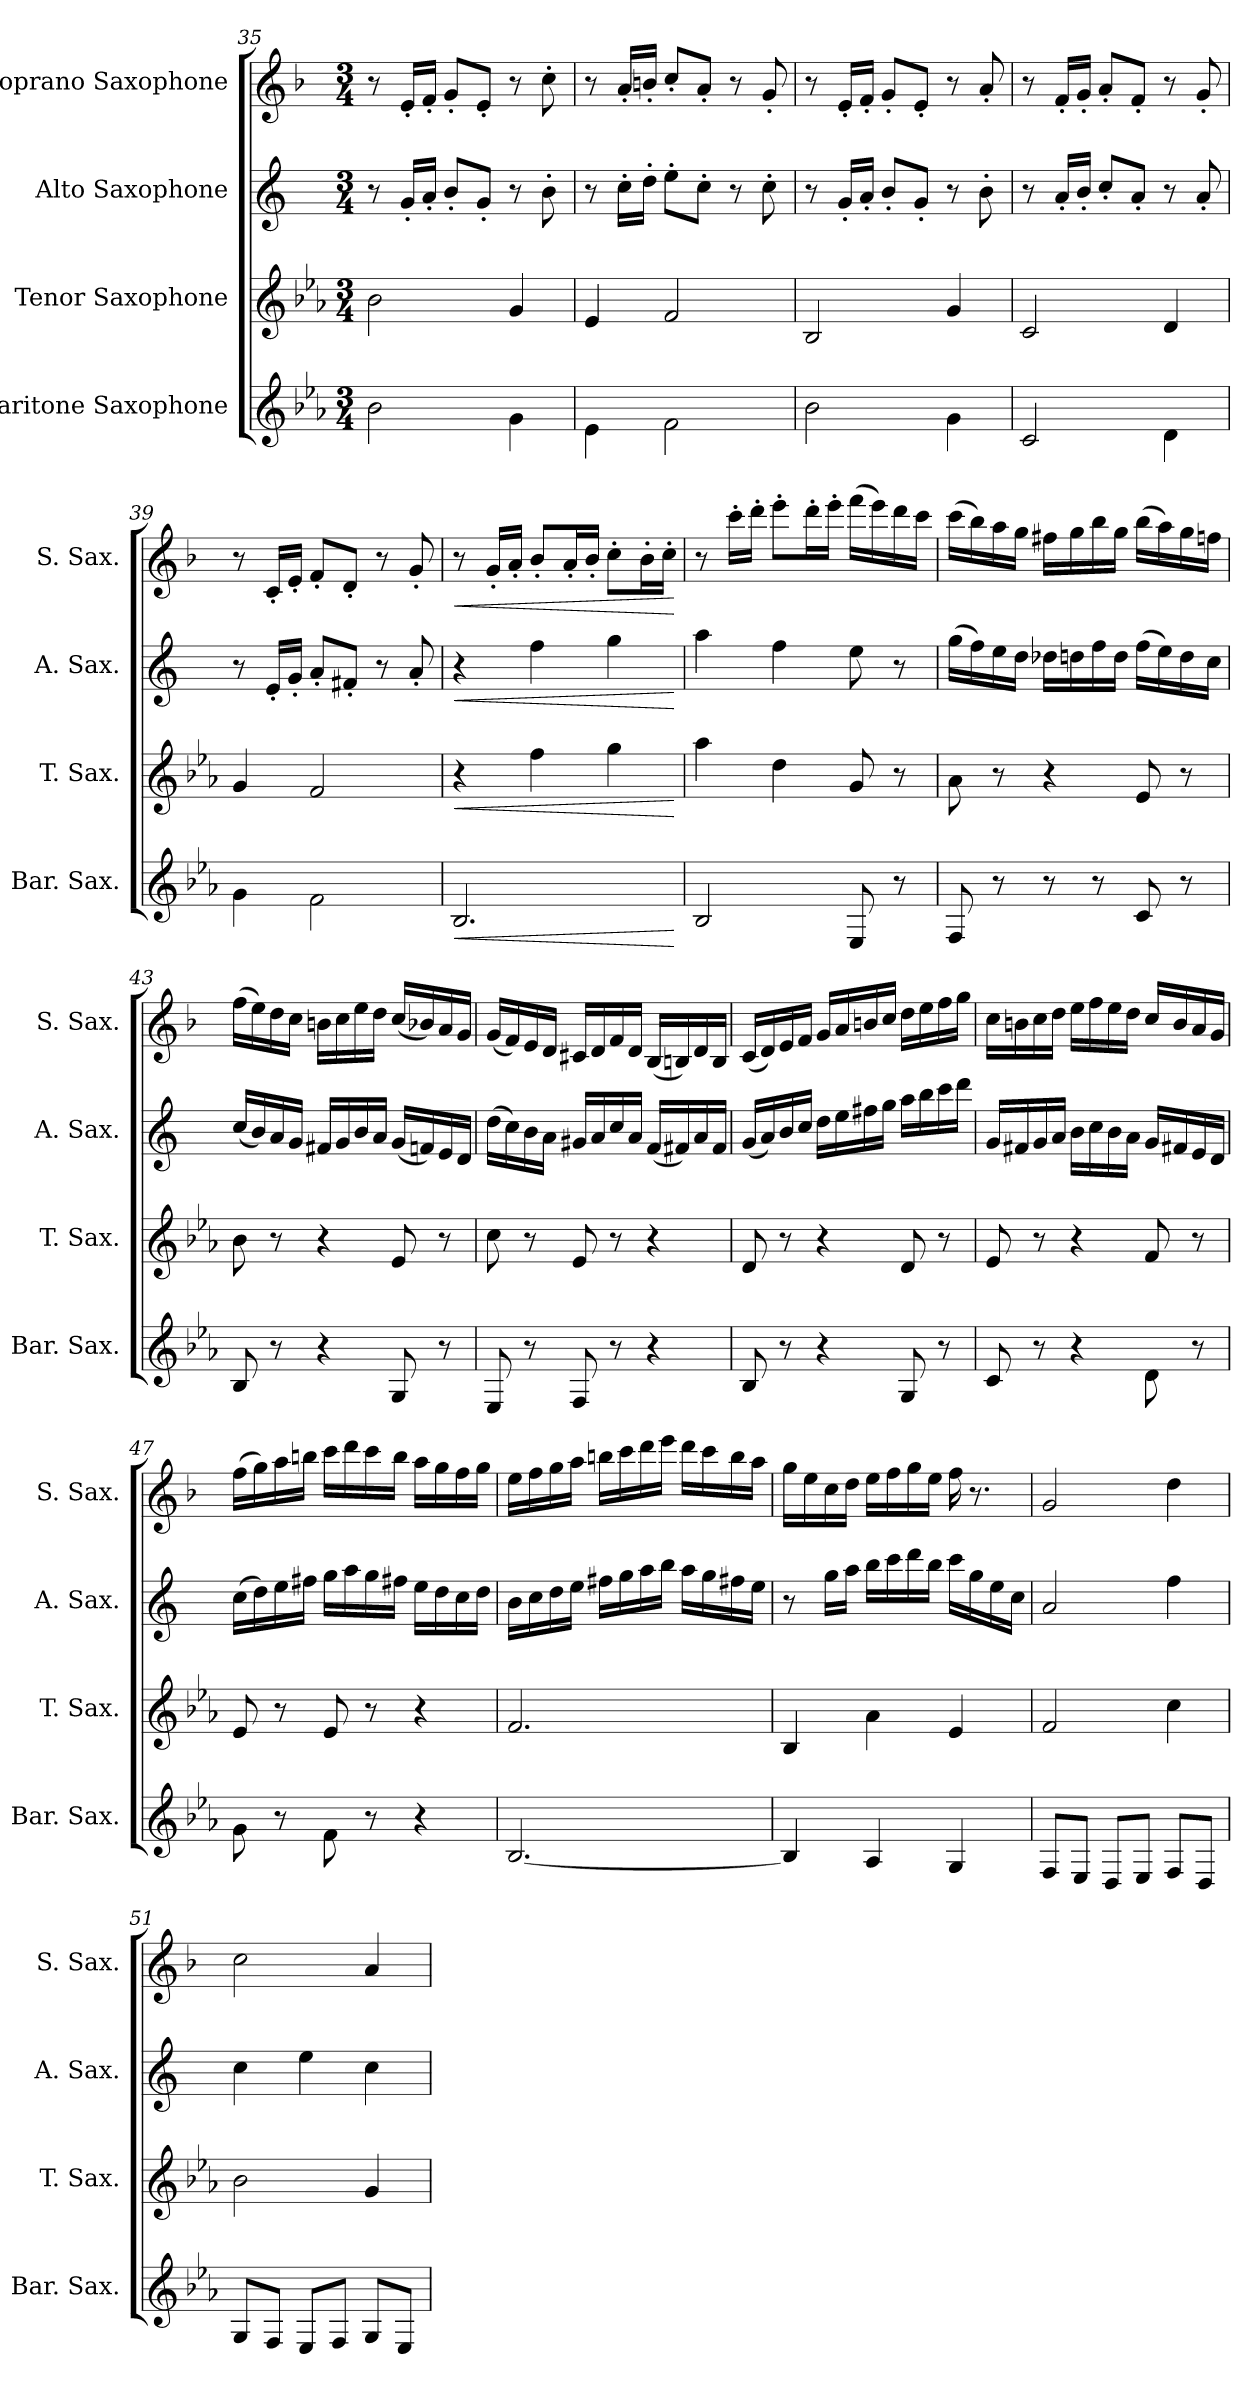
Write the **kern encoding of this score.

**kern	**dynam	**kern	**dynam	**kern	**dynam	**kern	**dynam
*part4	*part4	*part3	*part3	*part2	*part2	*part1	*part1
*staff4	*staff4	*staff3	*staff3	*staff2	*staff2	*staff1	*staff1
*I"Baritone Saxophone	*	*I"Tenor Saxophone	*	*I"Alto Saxophone	*	*I"Soprano Saxophone	*
*I'Bar. Sax.	*	*I'T. Sax.	*	*I'A. Sax.	*	*I'S. Sax.	*
*clefG2	*	*clefG2	*	*clefG2	*	*clefG2	*
*ITrd12c21	*	*ITrd8c14	*	*ITrd5c9	*	*ITrd1c2	*
*k[b-e-a-]	*	*k[b-e-a-]	*	*k[b-e-a-]	*	*k[b-e-a-]	*
*M3/4	*	*M3/4	*	*M3/4	*	*M3/4	*
=35	=35	=35	=35	=35	=35	=35	=35
2B-\	.	2B-\	.	8r	.	8r	.
.	.	.	.	16B-'/LL	.	16d'/LL	.
.	.	.	.	16c'/JJ	.	16e-'/JJ	.
.	.	.	.	8d'/L	.	8f'/L	.
.	.	.	.	8B-'/J	.	8d'/J	.
4G\	.	4G/	.	8r	.	8r	.
.	.	.	.	8d'\	.	8b-'\	.
=36	=36	=36	=36	=36	=36	=36	=36
4E-\	.	4E-/	.	8r	.	8r	.
.	.	.	.	16e-'\LL	.	16g'/LL	.
.	.	.	.	16f'\JJ	.	16an'/JJ	.
2F\	.	2F/	.	8g'\L	.	8b-'/L	.
.	.	.	.	8e-'\J	.	8g'/J	.
.	.	.	.	8r	.	8r	.
.	.	.	.	8e-'\	.	8f'/	.
=37	=37	=37	=37	=37	=37	=37	=37
2B-\	.	2BB-/	.	8r	.	8r	.
.	.	.	.	16B-'/LL	.	16d'/LL	.
.	.	.	.	16c'/JJ	.	16e-'/JJ	.
.	.	.	.	8d'/L	.	8f'/L	.
.	.	.	.	8B-'/J	.	8d'/J	.
4G\	.	4G/	.	8r	.	8r	.
.	.	.	.	8d'\	.	8g'/	.
!!LO:LB:g=z
=38	=38	=38	=38	=38	=38	=38	=38
2C/	.	2C/	.	8r	.	8r	.
.	.	.	.	16c'/LL	.	16e-'/LL	.
.	.	.	.	16d'/JJ	.	16f'/JJ	.
.	.	.	.	8e-'/L	.	8g'/L	.
.	.	.	.	8c'/J	.	8e-'/J	.
4D\	.	4D/	.	8r	.	8r	.
.	.	.	.	8c'/	.	8f'/	.
=39	=39	=39	=39	=39	=39	=39	=39
4G\	.	4G/	.	8r	.	8r	.
.	.	.	.	16G'/LL	.	16B-'/LL	.
.	.	.	.	16B-'/JJ	.	16d'/JJ	.
2F\	.	2F/	.	8c'/L	.	8e-'/L	.
.	.	.	.	8An'/J	.	8c'/J	.
.	.	.	.	8r	.	8r	.
.	.	.	.	8c'/	.	8f'/	.
=40	=40	=40	=40	=40	=40	=40	=40
!	!LO:HP:b	!	!LO:HP:b	!	!LO:HP:b	!	!LO:HP:b
2.BB-/	<	4r	<	4r	<	8r	<
.	.	.	.	.	.	16f'/LL	.
.	.	.	.	.	.	16g'/JJ	.
.	.	4f\	.	4a-\	.	8a-'/L	.
.	.	.	.	.	.	16g'/L	.
.	.	.	.	.	.	16a-'/JJ	.
.	.	4g\	.	4b-\	.	8b-'\L	.
.	.	.	.	.	.	16a-'\L	.
.	.	.	.	.	.	16b-'\JJ	.
.	[	.	[	.	[	.	[
=41	=41	=41	=41	=41	=41	=41	=41
2BB-/	.	4a-\	.	4cc\	.	8r	.
.	.	.	.	.	.	16bb-'\LL	.
.	.	.	.	.	.	16ccc'\JJ	.
.	.	4d\	.	4a-\	.	8ddd'\L	.
.	.	.	.	.	.	16ccc'\L	.
.	.	.	.	.	.	16ddd'\JJ	.
8EE-/	.	8G/	.	8g\	.	(16eee-\LL	.
.	.	.	.	.	.	16ddd\)	.
8r	.	8r	.	8r	.	16ccc\	.
.	.	.	.	.	.	16bb-\JJ	.
!!LO:LB:g=z
=42	=42	=42	=42	=42	=42	=42	=42
8FF/	.	8A-\	.	(16b-\LL	.	(16bb-\LL	.
.	.	.	.	16a-\)	.	16aa-\)	.
8r	.	8r	.	16g\	.	16gg\	.
.	.	.	.	16f\JJ	.	16ff\JJ	.
8r	.	4r	.	16f-X\LL	.	16een\LL	.
.	.	.	.	16fn\	.	16ff\	.
8r	.	.	.	16a-\	.	16aa-\	.
.	.	.	.	16f\JJ	.	16ff\JJ	.
8C/	.	8E-/	.	(16a-\LL	.	(16aa-\LL	.
.	.	.	.	16g\)	.	16gg\)	.
8r	.	8r	.	16f\	.	16ff\	.
.	.	.	.	16e-\JJ	.	16ee-X\JJ	.
=43	=43	=43	=43	=43	=43	=43	=43
8BB-/	.	8B-\	.	(16e-/LL	.	(16ee-\LL	.
.	.	.	.	16d/)	.	16dd\)	.
8r	.	8r	.	16c/	.	16cc\	.
.	.	.	.	16B-/JJ	.	16b-\JJ	.
4r	.	4r	.	16An/LL	.	16an\LL	.
.	.	.	.	16B-/	.	16b-\	.
.	.	.	.	16d/	.	16dd\	.
.	.	.	.	16c/JJ	.	16cc\JJ	.
8GG/	.	8E-/	.	(16B-/LL	.	(16b-/LL	.
.	.	.	.	16A-X/)	.	16a-X/)	.
8r	.	8r	.	16G/	.	16g/	.
.	.	.	.	16F/JJ	.	16f/JJ	.
=44	=44	=44	=44	=44	=44	=44	=44
8EE-/	.	8c\	.	(16f\LL	.	(16f/LL	.
.	.	.	.	16e-\)	.	16e-/)	.
8r	.	8r	.	16d\	.	16d/	.
.	.	.	.	16c\JJ	.	16c/JJ	.
8FF/	.	8E-/	.	16Bn/LL	.	16Bn/LL	.
.	.	.	.	16c/	.	16c/	.
8r	.	8r	.	16e-/	.	16e-/	.
.	.	.	.	16c/JJ	.	16c/JJ	.
4r	.	4r	.	(16A-/LL	.	(16A-/LL	.
.	.	.	.	16An/)	.	16An/)	.
.	.	.	.	16c/	.	16c/	.
.	.	.	.	16A/JJ	.	16A/JJ	.
!!LO:PB:g=z
=45	=45	=45	=45	=45	=45	=45	=45
8BB-/	.	8D/	.	(16B-/LL	.	(16B-/LL	.
.	.	.	.	16c/)	.	16c/)	.
8r	.	8r	.	16d/	.	16d/	.
.	.	.	.	16e-/JJ	.	16e-/JJ	.
4r	.	4r	.	16f\LL	.	16f/LL	.
.	.	.	.	16g\	.	16g/	.
.	.	.	.	16an\	.	16an/	.
.	.	.	.	16b-\JJ	.	16b-/JJ	.
8GG/	.	8D/	.	16cc\LL	.	16cc\LL	.
.	.	.	.	16dd\	.	16dd\	.
8r	.	8r	.	16ee-\	.	16ee-\	.
.	.	.	.	16ff\JJ	.	16ff\JJ	.
=46	=46	=46	=46	=46	=46	=46	=46
8C/	.	8E-/	.	16B-/LL	.	16b-\LL	.
.	.	.	.	16An/	.	16an\	.
8r	.	8r	.	16B-/	.	16b-\	.
.	.	.	.	16c/JJ	.	16cc\JJ	.
4r	.	4r	.	16d\LL	.	16dd\LL	.
.	.	.	.	16e-\	.	16ee-\	.
.	.	.	.	16d\	.	16dd\	.
.	.	.	.	16c\JJ	.	16cc\JJ	.
8D\	.	8F/	.	16B-/LL	.	16b-/LL	.
.	.	.	.	16An/	.	16a/	.
8r	.	8r	.	16G/	.	16g/	.
.	.	.	.	16F/JJ	.	16f/JJ	.
=47	=47	=47	=47	=47	=47	=47	=47
8G\	.	8E-/	.	(16e-\LL	.	(16ee-\LL	.
.	.	.	.	16f\)	.	16ff\)	.
8r	.	8r	.	16g\	.	16gg\	.
.	.	.	.	16an\JJ	.	16aan\JJ	.
8F\	.	8E-/	.	16b-\LL	.	16bb-\LL	.
.	.	.	.	16cc\	.	16ccc\	.
8r	.	8r	.	16b-\	.	16bb-\	.
.	.	.	.	16an\JJ	.	16aa\JJ	.
4r	.	4r	.	16g\LL	.	16gg\LL	.
.	.	.	.	16f\	.	16ff\	.
.	.	.	.	16e-\	.	16ee-\	.
.	.	.	.	16f\JJ	.	16ff\JJ	.
!!LO:LB:g=z
=48	=48	=48	=48	=48	=48	=48	=48
[2.BB-/	.	2.F/	.	16d\LL	.	16dd\LL	.
.	.	.	.	16e-\	.	16ee-\	.
.	.	.	.	16f\	.	16ff\	.
.	.	.	.	16g\JJ	.	16gg\JJ	.
.	.	.	.	16an\LL	.	16aan\LL	.
.	.	.	.	16b-\	.	16bb-\	.
.	.	.	.	16cc\	.	16ccc\	.
.	.	.	.	16dd\JJ	.	16ddd\JJ	.
.	.	.	.	16cc\LL	.	16ccc\LL	.
.	.	.	.	16b-\	.	16bb-\	.
.	.	.	.	16an\	.	16aa\	.
.	.	.	.	16g\JJ	.	16gg\JJ	.
=49	=49	=49	=49	=49	=49	=49	=49
4BB-/]	.	4BB-/	.	8r	.	16ff\LL	.
.	.	.	.	.	.	16dd\	.
.	.	.	.	16b-\LL	.	16b-\	.
.	.	.	.	16cc\JJ	.	16cc\JJ	.
4AA-/	.	4A-\	.	16dd\LL	.	16dd\LL	.
.	.	.	.	16ee-\	.	16ee-\	.
.	.	.	.	16ff\	.	16ff\	.
.	.	.	.	16dd\JJ	.	16dd\JJ	.
4GG/	.	4E-/	.	16ee-\LL	.	16ee-\	.
.	.	.	.	16b-\	.	8.r	.
.	.	.	.	16g\	.	.	.
.	.	.	.	16e-\JJ	.	.	.
=50	=50	=50	=50	=50	=50	=50	=50
8FF/L	.	2F/	.	2c/	.	2f/	.
8EE-/J	.	.	.	.	.	.	.
8DD/L	.	.	.	.	.	.	.
8EE-/J	.	.	.	.	.	.	.
8FF/L	.	4c\	.	4a-\	.	4cc\	.
8DD/J	.	.	.	.	.	.	.
!!LO:LB:g=z
=51	=51	=51	=51	=51	=51	=51	=51
8GG/L	.	2B-\	.	4e-\	.	2b-\	.
8FF/J	.	.	.	.	.	.	.
8EE-/L	.	.	.	4g\	.	.	.
8FF/J	.	.	.	.	.	.	.
8GG/L	.	4G/	.	4e-\	.	4g/	.
8EE-/J	.	.	.	.	.	.	.
=	=	=	=	=	=	=	=
*-	*-	*-	*-	*-	*-	*-	*-
